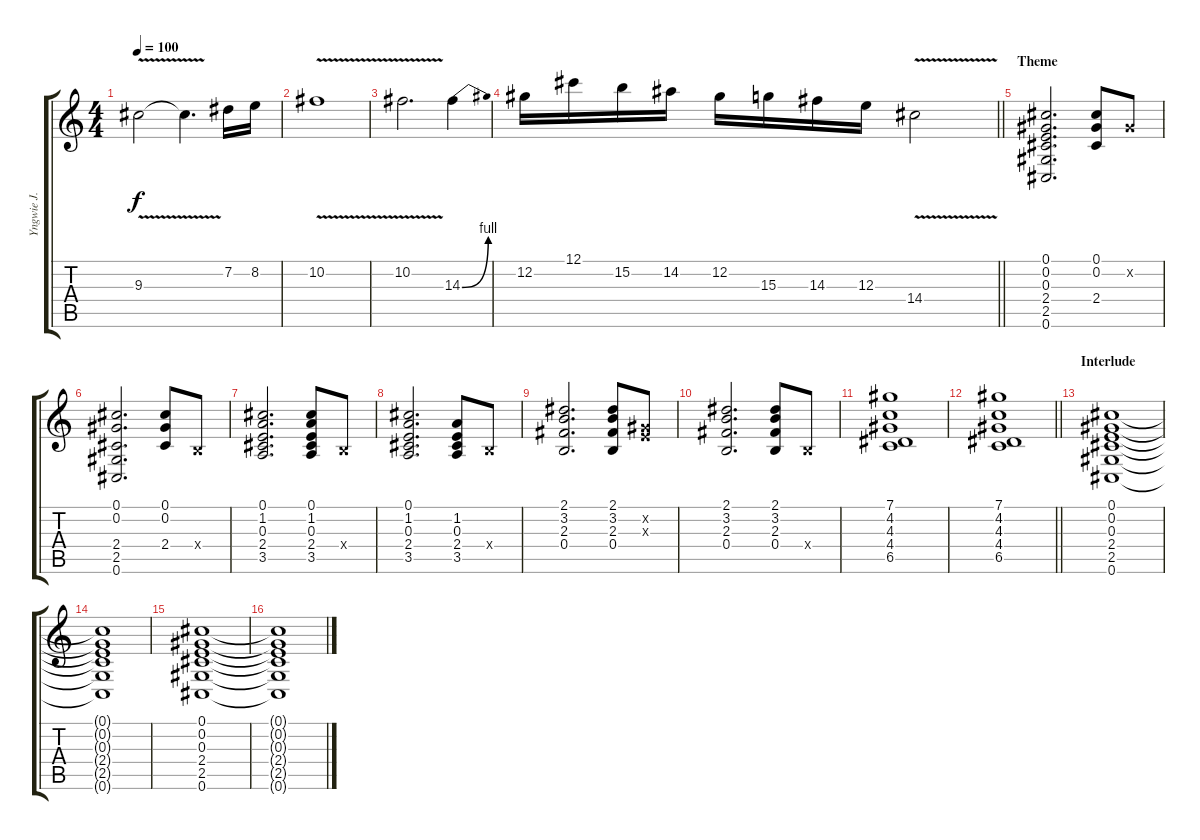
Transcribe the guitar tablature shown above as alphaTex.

\track ("Yngwie J. Malmsteen" "Yngwie J. ") {instrument overdrivenguitar}
\staff {score tabs}
\tuning (Db4 Ab3 E3 B2 Gb2 Db2) {hide}
\ts (4 4)
\tempo 100
\clef g2
\ks c
9.3{v}.2{dy f} 9.3{t}.4{d} 7.2.16 8.2.16 |
10.2{v}.1 |
10.2{v}.2{d} 14.3{be (bend 0 0 60 4)}.4 |
\barLineRight lightlight
12.2.16 12.1.16 15.2.16 14.2.16 12.2.16 15.3.16 14.3.16 12.3.16 14.4{v}.2 |
\section ("" "Theme")
(0.1 0.2 0.3 2.4 2.5 0.6).2{d} (0.1 0.2 2.4).8 0.2{x}.8 |
(0.1 0.2 2.4 2.5 0.6).2{d} (0.1 0.2 2.4).8 0.4{x}.8 |
(0.1 1.2 0.3 2.4 3.5).2{d} (0.1 1.2 0.3 2.4 3.5).8 0.4{x}.8 |
(0.1 1.2 0.3 2.4 3.5).2{d} (1.2 0.3 2.4 3.5).8 0.4{x}.8 |
(2.1 3.2 2.3 0.4).2{d} (2.1 3.2 2.3 0.4).8 (0.2{x} 0.3{x}).8 |
(2.1 3.2 2.3 0.4).2{d} (2.1 3.2 2.3 0.4).8 0.4{x}.8 |
(7.1 4.2 4.3 4.4 6.5).1 |
\barLineRight lightlight
(7.1 4.2 4.3 4.4 6.5).1 |
\section ("" "Interlude")
(0.1 0.2 0.3 2.4 2.5 0.6).1 |
(0.1{t} 0.2{t} 0.3{t} 2.4{t} 2.5{t} 0.6{t}).1 |
(0.1 0.2 0.3 2.4 2.5 0.6).1 |
(0.1{t} 0.2{t} 0.3{t} 2.4{t} 2.5{t} 0.6{t}).1
